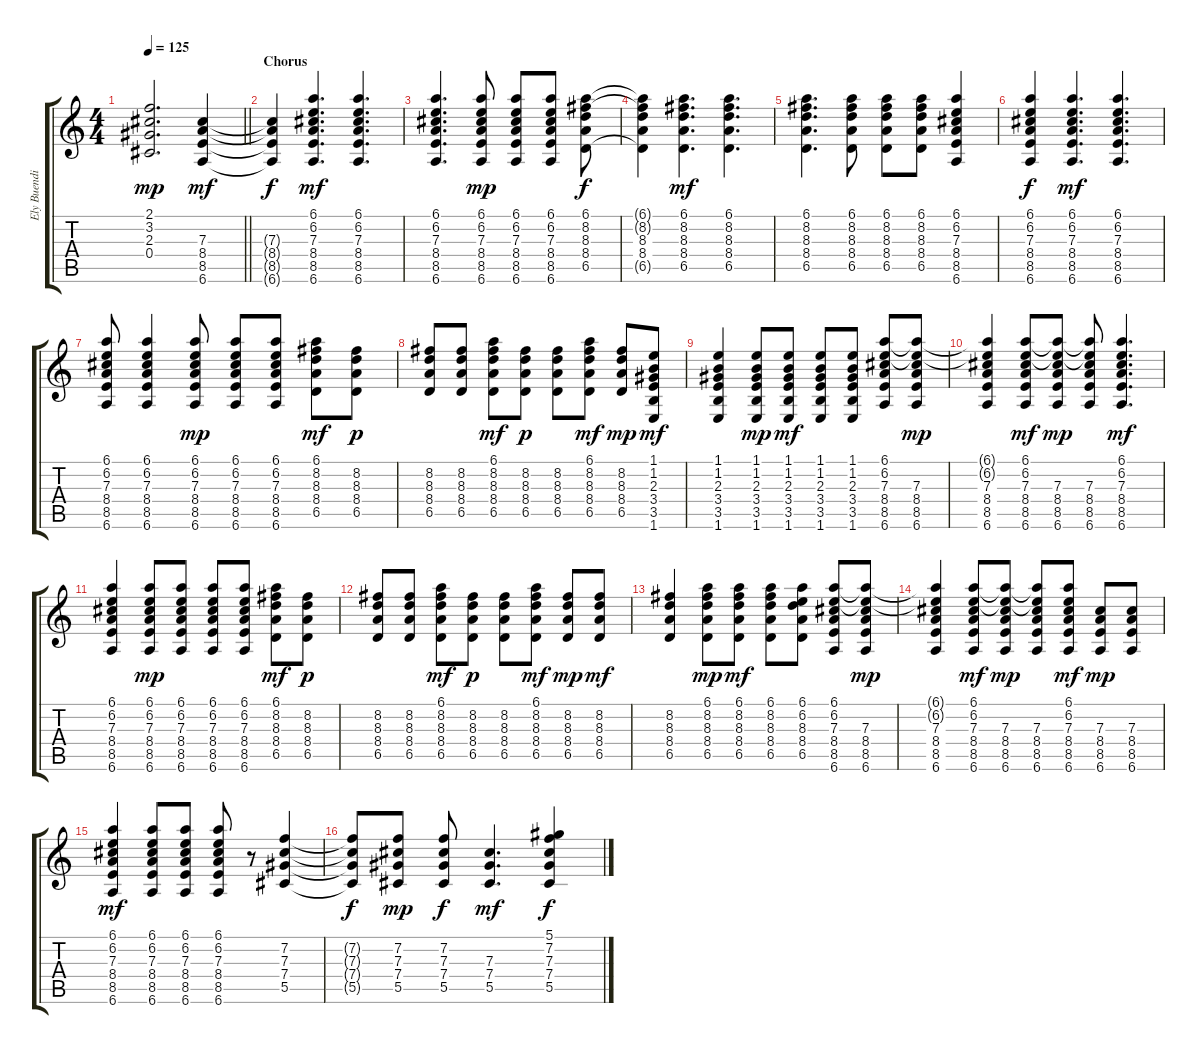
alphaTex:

\track ("Ely Buendia (Rhythm)" "Ely Buendi") {instrument electricguitarmuted}
\staff {score tabs}
\tuning (Eb4 Bb3 Gb3 Db3 Ab2 Eb2) {hide}
\ts (4 4)
\tempo 125
\clef g2
\barLineRight lightlight
\ks c
(2.1 3.2 2.3 0.4).2{d dy mp} (7.3 8.4 8.5 6.6).4{dy mf} |
\section ("" "Chorus")
(7.3{t} 8.4{t} 8.5{t} 6.6{t}).4{dy f} (6.1 6.2 7.3 8.4 8.5 6.6).4{d dy mf} (6.1 6.2 7.3 8.4 8.5 6.6).4{d} |
(6.1 6.2 7.3 8.4 8.5 6.6).4{d} (6.1 6.2 7.3 8.4 8.5 6.6).8{dy mp} (6.1 6.2 7.3 8.4 8.5 6.6).8 (6.1 6.2 7.3 8.4 8.5 6.6).8 (6.1 8.2 8.3 8.4 6.5).8{dy f} |
(6.1{t} 8.2{t} 8.3 8.4 6.5{t}).4 (6.1 8.2 8.3 8.4 6.5).4{d dy mf} (6.1 8.2 8.3 8.4 6.5).4{d} |
(6.1 8.2 8.3 8.4 6.5).4{d} (6.1 8.2 8.3 8.4 6.5).8 (6.1 8.2 8.3 8.4 6.5).8 (6.1 8.2 8.3 8.4 6.5).8 (6.1 6.2 7.3 8.4 8.5 6.6).4 |
(6.1 6.2 7.3 8.4 8.5 6.6).4{dy f} (6.1 6.2 7.3 8.4 8.5 6.6).4{d dy mf} (6.1 6.2 7.3 8.4 8.5 6.6).4{d} |
(6.1 6.2 7.3 8.4 8.5 6.6).8 (6.1 6.2 7.3 8.4 8.5 6.6).4 (6.1 6.2 7.3 8.4 8.5 6.6).8{dy mp} (6.1 6.2 7.3 8.4 8.5 6.6).8 (6.1 6.2 7.3 8.4 8.5 6.6).8 (6.1 8.2 8.3 8.4 6.5).8{dy mf} (8.2 8.3 8.4 6.5).8{dy p} |
(8.2 8.3 8.4 6.5).8 (8.2 8.3 8.4 6.5).8 (6.1 8.2 8.3 8.4 6.5).8{dy mf} (8.2 8.3 8.4 6.5).8{dy p} (8.2 8.3 8.4 6.5).8 (6.1 8.2 8.3 8.4 6.5).8{dy mf} (8.2 8.3 8.4 6.5).8{dy mp} (1.1 1.2 2.3 3.4 3.5 1.6).8{dy mf} |
(1.1 1.2 2.3 3.4 3.5 1.6).4 (1.1 1.2 2.3 3.4 3.5 1.6).8{dy mp} (1.1 1.2 2.3 3.4 3.5 1.6).8{dy mf} (1.1 1.2 2.3 3.4 3.5 1.6).8 (1.1 1.2 2.3 3.4 3.5 1.6).8 (6.1 6.2 7.3 8.4 8.5 6.6).8 (6.1{t} 6.2{t} 7.3 8.4 8.5 6.6).8{dy mp} |
(6.1{t} 6.2{t} 7.3 8.4 8.5 6.6).4 (6.1 6.2 7.3 8.4 8.5 6.6).8{dy mf} (6.1{t} 6.2{t} 7.3 8.4 8.5 6.6).8{dy mp} (6.1{t} 6.2{t} 7.3 8.4 8.5 6.6).8 (6.1 6.2 7.3 8.4 8.5 6.6).4{d dy mf} |
(6.1 6.2 7.3 8.4 8.5 6.6).4 (6.1 6.2 7.3 8.4 8.5 6.6).8{dy mp} (6.1 6.2 7.3 8.4 8.5 6.6).8 (6.1 6.2 7.3 8.4 8.5 6.6).8 (6.1 6.2 7.3 8.4 8.5 6.6).8 (6.1 8.2 8.3 8.4 6.5).8{dy mf} (8.2 8.3 8.4 6.5).8{dy p} |
(8.2 8.3 8.4 6.5).8 (8.2 8.3 8.4 6.5).8 (6.1 8.2 8.3 8.4 6.5).8{dy mf} (8.2 8.3 8.4 6.5).8{dy p} (8.2 8.3 8.4 6.5).8 (6.1 8.2 8.3 8.4 6.5).8{dy mf} (8.2 8.3 8.4 6.5).8{dy mp} (8.2 8.3 8.4 6.5).8{dy mf} |
(8.2 8.3 8.4 6.5).4 (6.1 8.2 8.3 8.4 6.5).8{dy mp} (6.1 8.2 8.3 8.4 6.5).8{dy mf} (6.1 8.2 8.3 8.4 6.5).8 (6.1 6.2 8.3 8.4 6.5).8 (6.1 6.2 7.3 8.4 8.5 6.6).8 (6.1{t} 6.2{t} 7.3 8.4 8.5 6.6).8{dy mp} |
(6.1{t} 6.2{t} 7.3 8.4 8.5 6.6).4 (6.1 6.2 7.3 8.4 8.5 6.6).8{dy mf} (6.1{t} 6.2{t} 7.3 8.4 8.5 6.6).8{dy mp} (6.1{t} 6.2{t} 7.3 8.4 8.5 6.6).8 (6.1 6.2 7.3 8.4 8.5 6.6).8{dy mf} (7.3 8.4 8.5 6.6).8{dy mp} (7.3 8.4 8.5 6.6).8 |
(6.1 6.2 7.3 8.4 8.5 6.6).4{dy mf} (6.1 6.2 7.3 8.4 8.5 6.6).8 (6.1 6.2 7.3 8.4 8.5 6.6).8 (6.1 6.2 7.3 8.4 8.5 6.6).8 r.8 (7.2 7.3 7.4 5.5).4 |
(7.2{t} 7.3{t} 7.4{t} 5.5{t}).8{dy f} (7.2 7.3 7.4 5.5).8{dy mp} (7.2 7.3 7.4 5.5).8{dy f} (7.3 7.4 5.5).4{d dy mf} (5.1 7.2 7.3 7.4 5.5).4{dy f}
